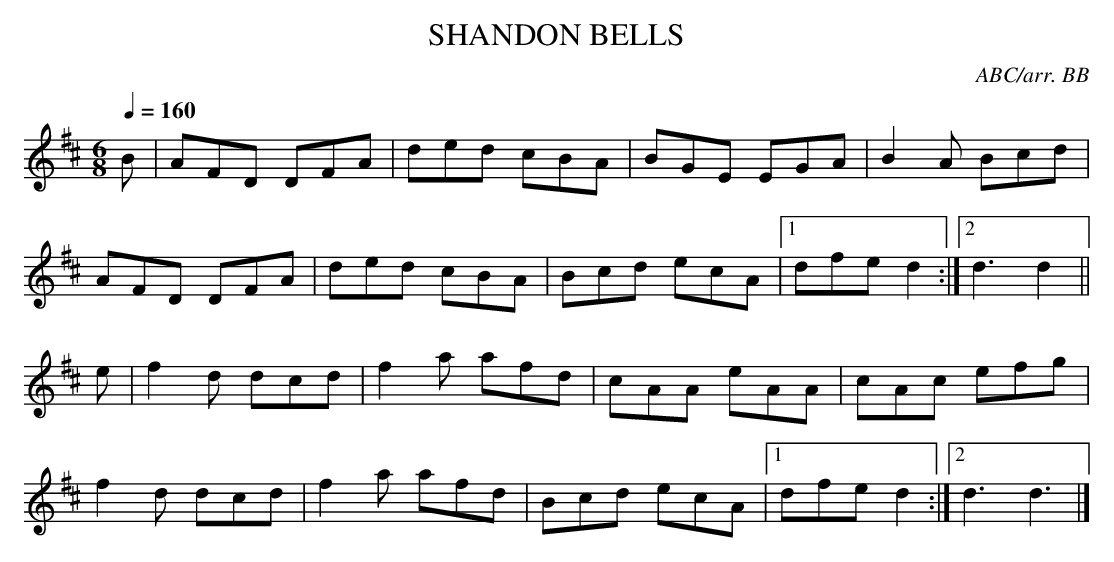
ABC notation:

X:1
T:SHANDON BELLS
C:ABC/arr. BB
M:6/8
L:1/8
Q:1/4=160
K:D
B|AFD DFA|ded cBA|BGE EGA|B2A Bcd|
AFD DFA|ded cBA|Bcd ecA|1 dfe d2 :|2 d3 d2 ||
e|f2d dcd|f2a afd|cAA eAA|cAc efg|
f2d dcd|f2a afd|Bcd ecA|1 dfe d2 :|2 d3 d3|]
